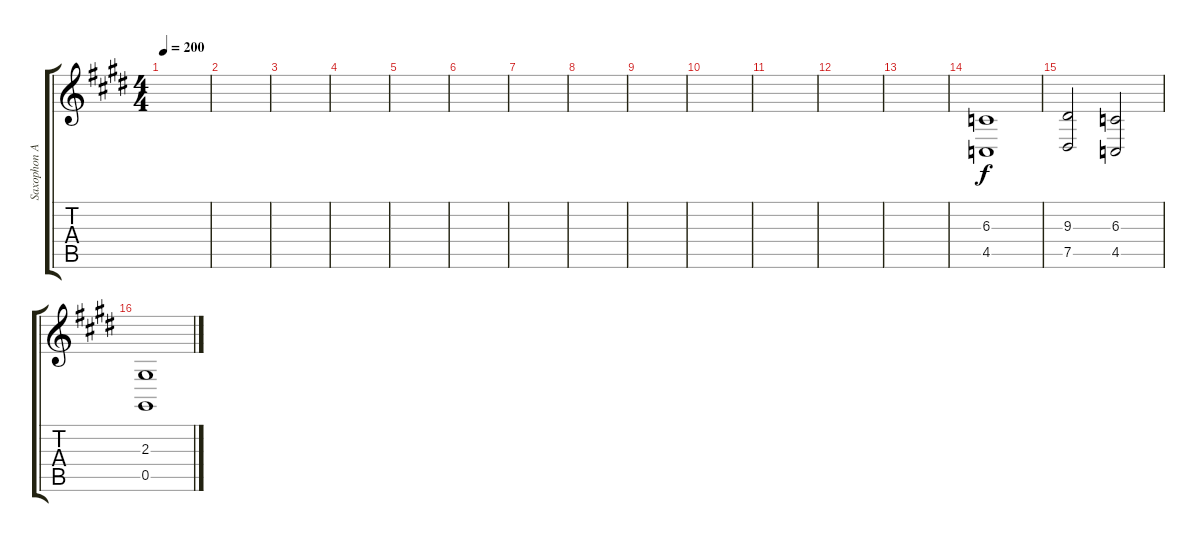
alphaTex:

\track ("Saxophon Alt" "Saxophon A") {instrument altosax}
\staff {score tabs}
\tuning (Eb4 Bb3 Gb3 Db3 Ab2 Eb2) {hide}
\ts (4 4)
\tempo 200
\clef g2
\ks e
|
|
|
|
|
|
|
|
|
|
|
|
|
(6.3 4.5).1 |
(9.3 7.5).2 (6.3 4.5).2 |
(2.3 0.5).1
